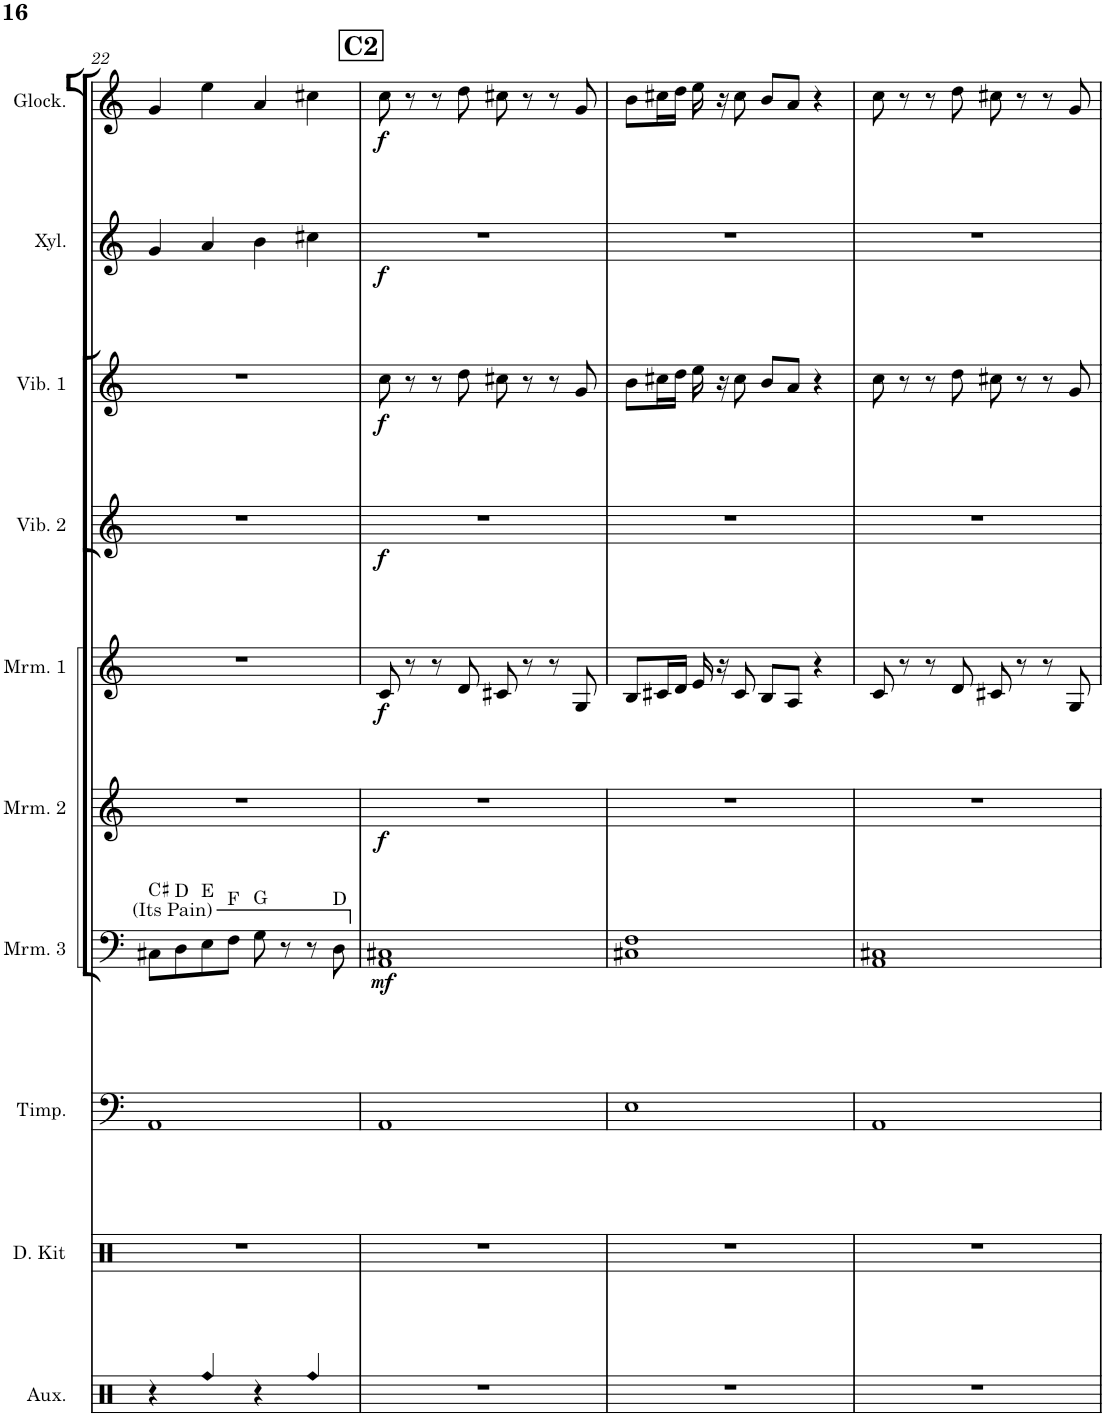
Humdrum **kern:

**kern	**kern	**kern	**kern	**dynam	**kern	**dynam	**kern	**dynam	**kern	**dynam	**kern	**dynam	**kern	**dynam	**kern	**dynam
*part10	*part9	*part8	*part7	*part7	*part6	*part6	*part5	*part5	*part4	*part4	*part3	*part3	*part2	*part2	*part1	*part1
*staff10	*staff9	*staff8	*staff7	*staff7	*staff6	*staff6	*staff5	*staff5	*staff4	*staff4	*staff3	*staff3	*staff2	*staff2	*staff1	*staff1
*I"Aux. Perc.	*I"Drum Kit	*I"Timpani	*I"Marimba 3	*	*I"Marimba 2	*	*I"Marimba 1	*	*I"Vibraphone 2	*	*I"Vibraphone 1	*	*I"Xylophone	*	*I"Glockenspiel	*
*I'Aux.	*I'D. Kit	*I'Timp.	*I'Mrm. 3	*	*I'Mrm. 2	*	*I'Mrm. 1	*	*I'Vib. 2	*	*I'Vib. 1	*	*I'Xyl.	*	*I'Glock.	*
!!LO:PB:g=z
*clefX	*clefX	*clefF4	*clefF4	*	*clefG2	*	*clefG2	*	*clefG2	*	*clefG2	*	*clefG2	*	*clefG2	*
*	*	*	*	*	*	*	*	*	*	*	*	*	*Trd-7c-12	*	*Trd-14c-24	*
*k[]	*k[]	*k[]	*k[]	*	*k[]	*	*k[]	*	*k[]	*	*k[]	*	*k[]	*	*k[]	*
*M4/4	*M4/4	*M4/4	*M4/4	*	*M4/4	*	*M4/4	*	*M4/4	*	*M4/4	*	*M4/4	*	*M4/4	*
=22	=22	=22	=22	=22	=22	=22	=22	=22	=22	=22	=22	=22	=22	=22	=22	=22
!	!	!	!LO:TX:a:t=C♯	!	!	!	!	!	!	!	!	!	!	!	!	!
4r	1r	1AA	8C#X\L	.	1r	.	1r	.	1r	.	1r	.	4g/	.	4g/	.
!	!	!	!LO:TX:a:t=D	!	!	!	!	!	!	!	!	!	!	!	!	!
.	.	.	8D\	.	.	.	.	.	.	.	.	.	.	.	.	.
!	!	!	!LO:TX:a:t=E	!	!	!	!	!	!	!	!	!	!	!	!	!
!LO:N:head=diamond	!	!	!	!	!	!	!	!	!	!	!	!	!	!	!	!
4Rff/	.	.	8E\	.	.	.	.	.	.	.	.	.	4a/	.	4ee\	.
!	!	!	!LO:TX:a:t=F	!	!	!	!	!	!	!	!	!	!	!	!	!
.	.	.	8F\J	.	.	.	.	.	.	.	.	.	.	.	.	.
!	!	!	!LO:TX:a:t=G	!	!	!	!	!	!	!	!	!	!	!	!	!
4r	.	.	8G\	.	.	.	.	.	.	.	.	.	4b\	.	4a/	.
.	.	.	8r	.	.	.	.	.	.	.	.	.	.	.	.	.
!LO:N:head=diamond	!	!	!	!	!	!	!	!	!	!	!	!	!	!	!	!
4Rff/	.	.	8r	.	.	.	.	.	.	.	.	.	4cc#X\	.	4cc#X\	.
!	!	!	!LO:TX:a:t=D	!	!	!	!	!	!	!	!	!	!	!	!	!
.	.	.	8D\	.	.	.	.	.	.	.	.	.	.	.	.	.
!!LO:REH:place=s1:a:B:cj:fs=14:t=C2
=23	=23	=23	=23	=23	=23	=23	=23	=23	=23	=23	=23	=23	=23	=23	=23	=23
!	!	!	!	!LO:DY:b	!	!LO:DY:b	!	!LO:DY:b	!	!LO:DY:b	!	!LO:DY:b	!	!LO:DY:b	!	!LO:DY:b
1r	1r	1AA	1AA 1C#X	mf	1r	f	8c/	f	1r	f	8cc\	f	1r	f	8cc\	f
.	.	.	.	.	.	.	8r	.	.	.	8r	.	.	.	8r	.
.	.	.	.	.	.	.	8r	.	.	.	8r	.	.	.	8r	.
.	.	.	.	.	.	.	8d/	.	.	.	8dd\	.	.	.	8dd\	.
.	.	.	.	.	.	.	8c#X/	.	.	.	8cc#X\	.	.	.	8cc#X\	.
.	.	.	.	.	.	.	8r	.	.	.	8r	.	.	.	8r	.
.	.	.	.	.	.	.	8r	.	.	.	8r	.	.	.	8r	.
.	.	.	.	.	.	.	8G/	.	.	.	8g/	.	.	.	8g/	.
=24	=24	=24	=24	=24	=24	=24	=24	=24	=24	=24	=24	=24	=24	=24	=24	=24
1r	1r	1E	1C#X 1F	.	1r	.	8B/L	.	1r	.	8b\L	.	1r	.	8b\L	.
.	.	.	.	.	.	.	16c#X/L	.	.	.	16cc#X\L	.	.	.	16cc#X\L	.
.	.	.	.	.	.	.	16d/JJ	.	.	.	16dd\JJ	.	.	.	16dd\JJ	.
.	.	.	.	.	.	.	16e/	.	.	.	16ee\	.	.	.	16ee\	.
.	.	.	.	.	.	.	16r	.	.	.	16r	.	.	.	16r	.
.	.	.	.	.	.	.	8c#/	.	.	.	8cc#\	.	.	.	8cc#\	.
.	.	.	.	.	.	.	8B/L	.	.	.	8b/L	.	.	.	8b/L	.
.	.	.	.	.	.	.	8A/J	.	.	.	8a/J	.	.	.	8a/J	.
.	.	.	.	.	.	.	4r	.	.	.	4r	.	.	.	4r	.
=25	=25	=25	=25	=25	=25	=25	=25	=25	=25	=25	=25	=25	=25	=25	=25	=25
1r	1r	1AA	1AA 1C#X	.	1r	.	8c/	.	1r	.	8cc\	.	1r	.	8cc\	.
.	.	.	.	.	.	.	8r	.	.	.	8r	.	.	.	8r	.
.	.	.	.	.	.	.	8r	.	.	.	8r	.	.	.	8r	.
.	.	.	.	.	.	.	8d/	.	.	.	8dd\	.	.	.	8dd\	.
.	.	.	.	.	.	.	8c#X/	.	.	.	8cc#X\	.	.	.	8cc#X\	.
.	.	.	.	.	.	.	8r	.	.	.	8r	.	.	.	8r	.
.	.	.	.	.	.	.	8r	.	.	.	8r	.	.	.	8r	.
.	.	.	.	.	.	.	8G/	.	.	.	8g/	.	.	.	8g/	.
=	=	=	=	=	=	=	=	=	=	=	=	=	=	=	=	=
*-	*-	*-	*-	*-	*-	*-	*-	*-	*-	*-	*-	*-	*-	*-	*-	*-
